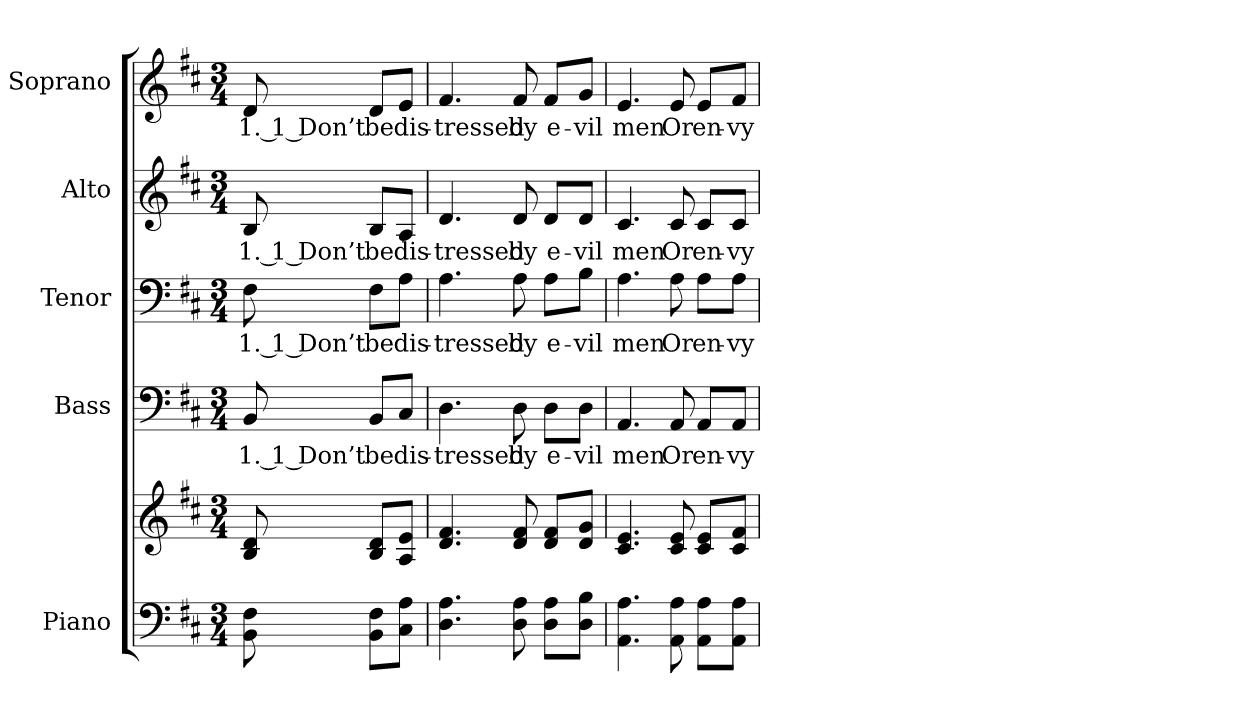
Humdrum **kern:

**kern	**kern	**kern	**text	**kern	**text	**kern	**text	**kern	**text
*part5	*part5	*part4	*part4	*part3	*part3	*part2	*part2	*part1	*part1
*staff6	*staff5	*staff4	*staff4	*staff3	*staff3	*staff2	*staff2	*staff1	*staff1
*I"Piano	*	*I"Bass	*	*I"Tenor	*	*I"Alto	*	*I"Soprano	*
*I'Pno.	*	*I'B.	*	*I'T.	*	*I'A.	*	*I'S.	*
!!LO:PB:g=z
*clefF4	*clefG2	*clefF4	*	*clefF4	*	*clefG2	*	*clefG2	*
*k[f#c#]	*k[f#c#]	*k[f#c#]	*	*k[f#c#]	*	*k[f#c#]	*	*k[f#c#]	*
*D:	*D:	*D:	*	*D:	*	*D:	*	*D:	*
*M3/4	*M3/4	*M3/4	*	*M3/4	*	*M3/4	*	*M3/4	*
*MM90	*MM90	*MM90	*	*MM90	*	*MM90	*	*MM90	*
=1	=1	=1	=1	=1	=1	=1	=1	=1	=1
!	!	!	!LO:LY:b:color=#000000	!	!	!	!	!	!
!	!	!	!	!	!LO:LY:b:color=#000000	!	!	!	!
!	!	!	!	!	!	!	!LO:LY:b:color=#000000	!	!
!	!	!	!	!	!	!	!	!	!LO:LY:b:color=#000000
8BBi\ 8F#i	8Bi/ 8di	8BBi/	1. 1 Don’t	8F#i\	1. 1 Don’t	8Bi/	1. 1 Don’t	8di/	1. 1 Don’t
!	!	!	!LO:LY:b:color=#000000	!	!	!	!	!	!
!	!	!	!	!	!LO:LY:b:color=#000000	!	!	!	!
!	!	!	!	!	!	!	!LO:LY:b:color=#000000	!	!
!	!	!	!	!	!	!	!	!	!LO:LY:b:color=#000000
8BBi\ 8F#i\L	8Bi/ 8di/L	8BBi/L	be	8F#i\L	be	8Bi/L	be	8di/L	be
!	!	!	!LO:LY:b:color=#000000	!	!	!	!	!	!
!	!	!	!	!	!LO:LY:b:color=#000000	!	!	!	!
!	!	!	!	!	!	!	!LO:LY:b:color=#000000	!	!
!	!	!	!	!	!	!	!	!	!LO:LY:b:color=#000000
8C#i\ 8Ai\J	8Ai/ 8ei/J	8C#i/J	dis-	8Ai\J	dis-	8Ai/J	dis-	8ei/J	dis-
=2	=2	=2	=2	=2	=2	=2	=2	=2	=2
!	!	!	!LO:LY:b:color=#000000	!	!	!	!	!	!
!	!	!	!	!	!LO:LY:b:color=#000000	!	!	!	!
!	!	!	!	!	!	!	!LO:LY:b:color=#000000	!	!
!	!	!	!	!	!	!	!	!	!LO:LY:b:color=#000000
4.Di\ 4.Ai	4.di/ 4.f#i	4.Di\	-tressed	4.Ai\	-tressed	4.di/	-tressed	4.f#i/	-tressed
!	!	!	!LO:LY:b:color=#000000	!	!	!	!	!	!
!	!	!	!	!	!LO:LY:b:color=#000000	!	!	!	!
!	!	!	!	!	!	!	!LO:LY:b:color=#000000	!	!
!	!	!	!	!	!	!	!	!	!LO:LY:b:color=#000000
8Di\ 8Ai	8di/ 8f#i	8Di\	by	8Ai\	by	8di/	by	8f#i/	by
!	!	!	!LO:LY:b:color=#000000	!	!	!	!	!	!
!	!	!	!	!	!LO:LY:b:color=#000000	!	!	!	!
!	!	!	!	!	!	!	!LO:LY:b:color=#000000	!	!
!	!	!	!	!	!	!	!	!	!LO:LY:b:color=#000000
8Di\ 8Ai\L	8di/ 8f#i/L	8Di\L	e-	8Ai\L	e-	8di/L	e-	8f#i/L	e-
!	!	!	!LO:LY:b:color=#000000	!	!	!	!	!	!
!	!	!	!	!	!LO:LY:b:color=#000000	!	!	!	!
!	!	!	!	!	!	!	!LO:LY:b:color=#000000	!	!
!	!	!	!	!	!	!	!	!	!LO:LY:b:color=#000000
8Di\ 8Bi\J	8di/ 8gi/J	8Di\J	-vil	8Bi\J	-vil	8di/J	-vil	8gi/J	-vil
=3	=3	=3	=3	=3	=3	=3	=3	=3	=3
!	!	!	!LO:LY:b:color=#000000	!	!	!	!	!	!
!	!	!	!	!	!LO:LY:b:color=#000000	!	!	!	!
!	!	!	!	!	!	!	!LO:LY:b:color=#000000	!	!
!	!	!	!	!	!	!	!	!	!LO:LY:b:color=#000000
4.AAi\ 4.Ai	4.c#i/ 4.ei	4.AAi/	men	4.Ai\	men	4.c#i/	men	4.ei/	men
!	!	!	!LO:LY:b:color=#000000	!	!	!	!	!	!
!	!	!	!	!	!LO:LY:b:color=#000000	!	!	!	!
!	!	!	!	!	!	!	!LO:LY:b:color=#000000	!	!
!	!	!	!	!	!	!	!	!	!LO:LY:b:color=#000000
8AAi\ 8Ai	8c#i/ 8ei	8AAi/	Or	8Ai\	Or	8c#i/	Or	8ei/	Or
!	!	!	!LO:LY:b:color=#000000	!	!	!	!	!	!
!	!	!	!	!	!LO:LY:b:color=#000000	!	!	!	!
!	!	!	!	!	!	!	!LO:LY:b:color=#000000	!	!
!	!	!	!	!	!	!	!	!	!LO:LY:b:color=#000000
8AAi\ 8Ai\L	8c#i/ 8ei/L	8AAi/L	en-	8Ai\L	en-	8c#i/L	en-	8ei/L	en-
!	!	!	!LO:LY:b:color=#000000	!	!	!	!	!	!
!	!	!	!	!	!LO:LY:b:color=#000000	!	!	!	!
!	!	!	!	!	!	!	!LO:LY:b:color=#000000	!	!
!	!	!	!	!	!	!	!	!	!LO:LY:b:color=#000000
8AAi\ 8Ai\J	8c#i/ 8f#i/J	8AAi/J	-vy	8Ai\J	-vy	8c#i/J	-vy	8f#i/J	-vy
=	=	=	=	=	=	=	=	=	=
*-	*-	*-	*-	*-	*-	*-	*-	*-	*-
